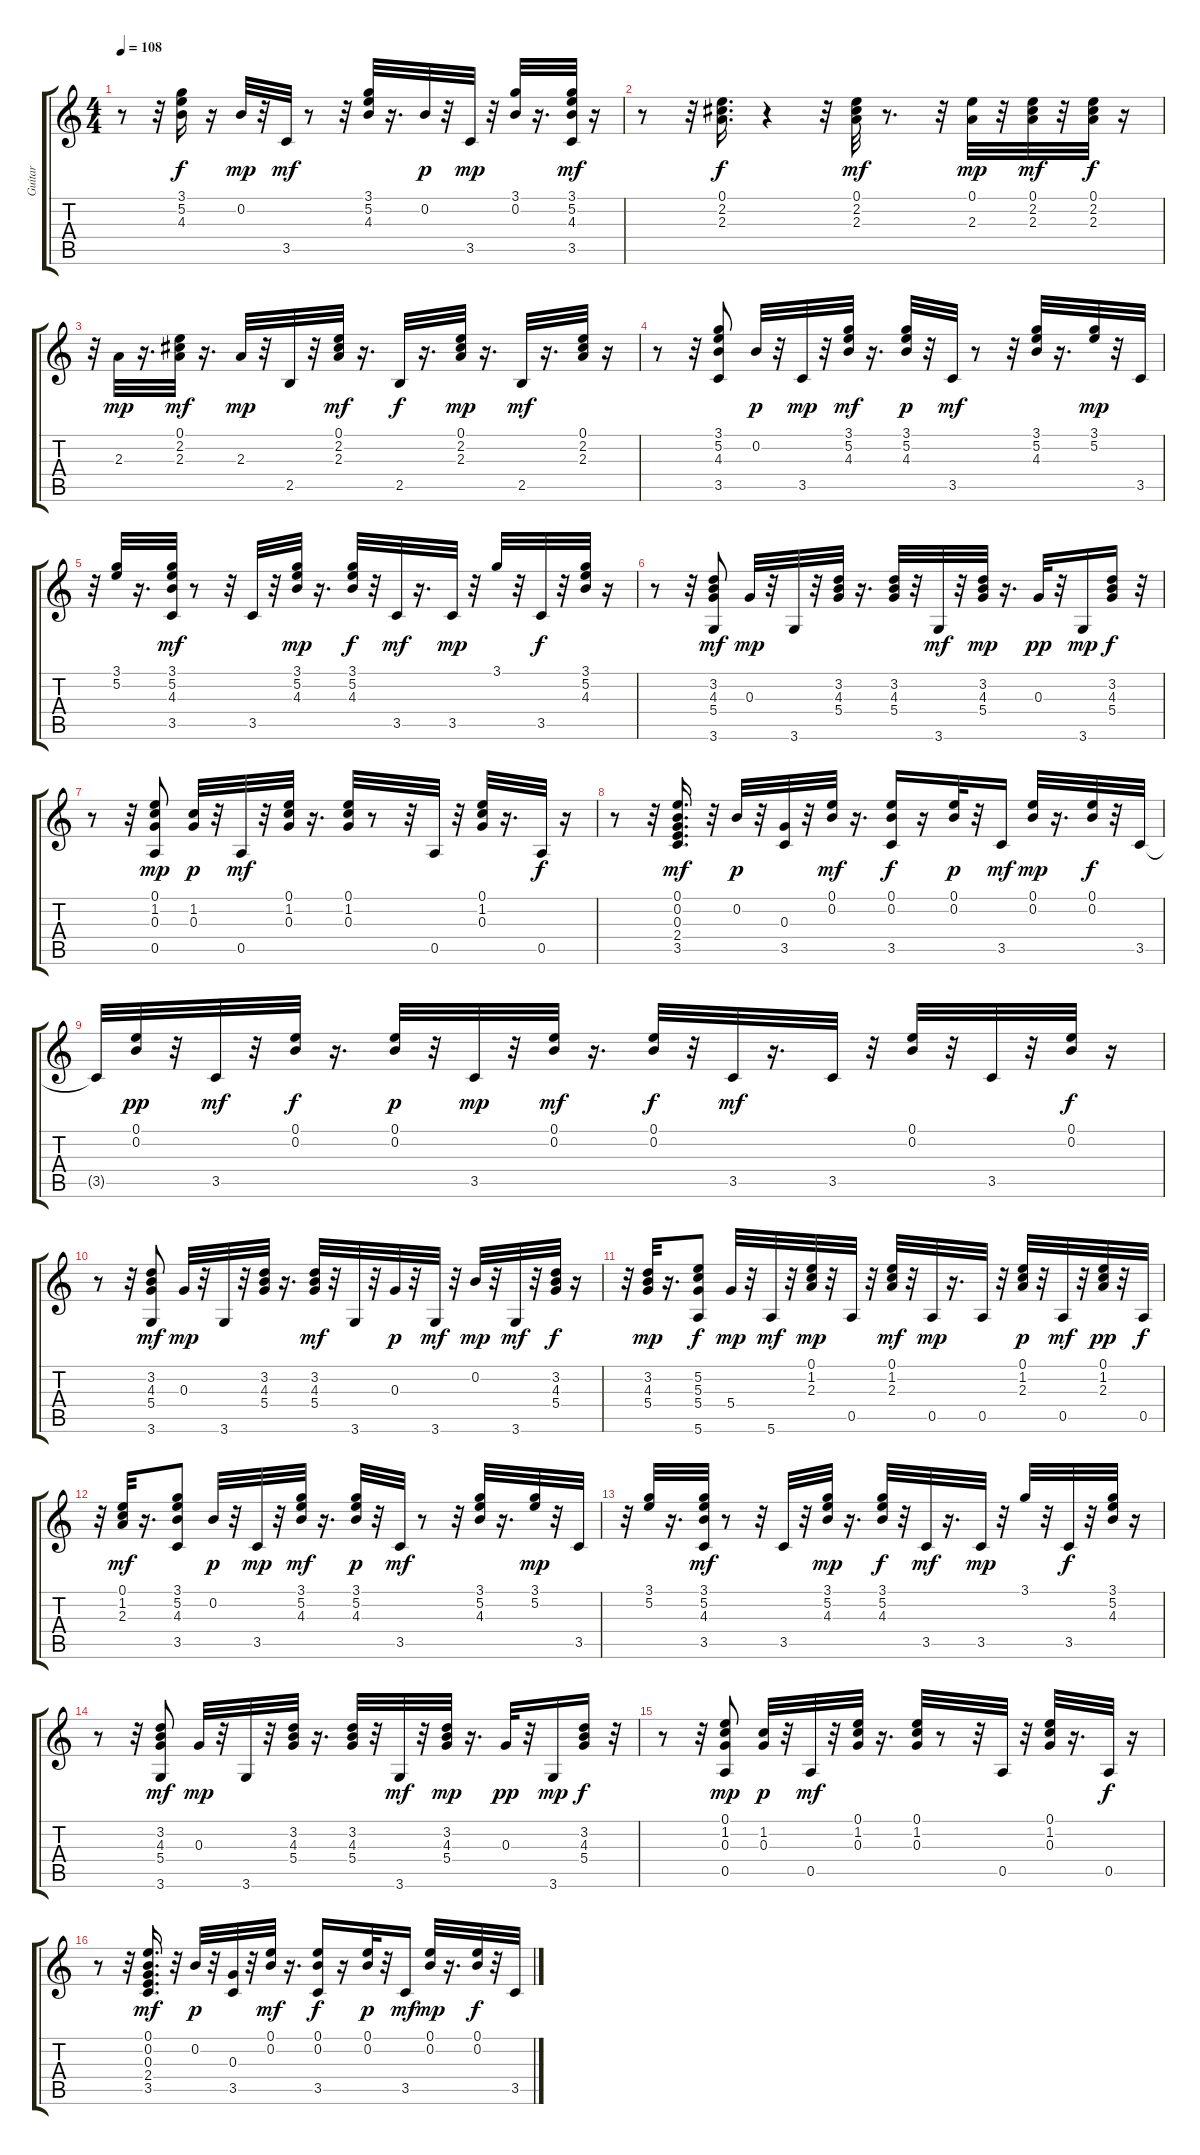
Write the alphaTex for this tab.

\track ("Guitar" "Guitar") {instrument electricguitarjazz}
\staff {score tabs}
\tuning (E4 B3 G3 D3 A2 E2) {hide}
\ts (4 4)
\tempo 108
\clef g2
\ks c
r.8{dy mf} r.32 (3.1 5.2 4.3).16{dy f} r.16 0.2.32{dy mp} r.32 3.5.32{dy mf} r.8 r.32 (3.1 5.2 4.3).32 r.16{d} 0.2.32{dy p} r.32 3.5.32{dy mp} r.32 (3.1 0.2).32 r.16{d} (3.1 5.2 4.3 3.5).32{dy mf} r.16 |
r.8 r.32 (0.1 2.2 2.3).16{d dy f} r.4 r.32 (0.1 2.2 2.3).32{dy mf} r.8{d} r.32 (0.1 2.3).32{dy mp} r.32 (0.1 2.2 2.3).32{dy mf} r.32 (0.1 2.2 2.3).32{dy f} r.16 |
r.32 2.3.32{dy mp} r.16{d} (0.1 2.2 2.3).32{dy mf} r.16{d} 2.3.32{dy mp} r.32 2.5.32 r.32 (0.1 2.2 2.3).32{dy mf} r.16{d} 2.5.32{dy f} r.16{d} (0.1 2.2 2.3).32{dy mp} r.16{d} 2.5.32{dy mf} r.16{d} (0.1 2.2 2.3).32 r.16 |
r.8 r.32 (3.1 5.2 4.3 3.5).8 0.2.32{dy p} r.32 3.5.32{dy mp} r.32 (3.1 5.2 4.3).32{dy mf} r.16{d} (3.1 5.2 4.3).32{dy p} r.32 3.5.32{dy mf} r.8 r.32 (3.1 5.2 4.3).32 r.16{d} (3.1 5.2).32{dy mp} r.32 3.5.32 |
r.32 (3.1 5.2).32 r.16{d} (3.1 5.2 4.3 3.5).32{dy mf} r.8 r.32 3.5.32 r.32 (3.1 5.2 4.3).32{dy mp} r.16{d} (3.1 5.2 4.3).32{dy f} r.32 3.5.32{dy mf} r.16{d} 3.5.32{dy mp} r.32 3.1.32 r.32 3.5.32{dy f} r.32 (3.1 5.2 4.3).32 r.16 |
r.8 r.32 (3.2 4.3 5.4 3.6).8{dy mf} 0.3.32{dy mp} r.32 3.6.32 r.32 (3.2 4.3 5.4).32 r.16{d} (3.2 4.3 5.4).32 r.32 3.6.32{dy mf} r.32 (3.2 4.3 5.4).32{dy mp} r.16{d} 0.3.32{dy pp} r.32 3.6.16{dy mp} (3.2 4.3 5.4).16{dy f} r.32 |
r.8 r.32 (0.1 1.2 0.3 0.5).8{dy mp} (1.2 0.3).32{dy p} r.32 0.5.32{dy mf} r.32 (0.1 1.2 0.3).32 r.16{d} (0.1 1.2 0.3).32 r.8 r.32 0.5.32 r.32 (0.1 1.2 0.3).32 r.16{d} 0.5.32{dy f} r.16 |
r.8 r.32 (0.1 0.2 0.3 2.4 3.5).16{d dy mf} r.32 0.2.32{dy p} r.32 (0.3 3.5).32 r.32 (0.1 0.2).32{dy mf} r.16{d} (0.1 0.2 3.5).16{dy f} r.16 (0.1 0.2).32{dy p} r.32 3.5.16{dy mf} (0.1 0.2).32{dy mp} r.16{d} (0.1 0.2).32{dy f} r.32 3.5.32 |
3.5{t}.32 (0.1 0.2).32{dy pp} r.32 3.5.32{dy mf} r.32 (0.1 0.2).32{dy f} r.16{d} (0.1 0.2).32{dy p} r.32 3.5.32{dy mp} r.32 (0.1 0.2).32{dy mf} r.16{d} (0.1 0.2).32{dy f} r.32 3.5.32{dy mf} r.16{d} 3.5.32 r.32 (0.1 0.2).32 r.32 3.5.32 r.32 (0.1 0.2).32{dy f} r.16 |
r.8 r.32 (3.2 4.3 5.4 3.6).8{dy mf} 0.3.32{dy mp} r.32 3.6.32 r.32 (3.2 4.3 5.4).32 r.16{d} (3.2 4.3 5.4).32{dy mf} r.32 3.6.32 r.32 0.3.32{dy p} r.32 3.6.32{dy mf} r.32 0.2.32{dy mp} r.32 3.6.32{dy mf} r.32 (3.2 4.3 5.4).32{dy f} r.16 |
r.32 (3.2 4.3 5.4).32{dy mp} r.16{d} (5.2 5.3 5.4 5.6).8{dy f} 5.4.32{dy mp} r.32 5.6.32{dy mf} r.32 (0.1 1.2 2.3).32{dy mp} r.32 0.5.32 r.32 (0.1 1.2 2.3).32{dy mf} r.32 0.5.32{dy mp} r.16{d} 0.5.32 r.32 (0.1 1.2 2.3).32{dy p} r.32 0.5.32{dy mf} r.32 (0.1 1.2 2.3).32{dy pp} r.32 0.5.32{dy f} |
r.32 (0.1 1.2 2.3).32{dy mf} r.16{d} (3.1 5.2 4.3 3.5).8 0.2.32{dy p} r.32 3.5.32{dy mp} r.32 (3.1 5.2 4.3).32{dy mf} r.16{d} (3.1 5.2 4.3).32{dy p} r.32 3.5.32{dy mf} r.8 r.32 (3.1 5.2 4.3).32 r.16{d} (3.1 5.2).32{dy mp} r.32 3.5.32 |
r.32 (3.1 5.2).32 r.16{d} (3.1 5.2 4.3 3.5).32{dy mf} r.8 r.32 3.5.32 r.32 (3.1 5.2 4.3).32{dy mp} r.16{d} (3.1 5.2 4.3).32{dy f} r.32 3.5.32{dy mf} r.16{d} 3.5.32{dy mp} r.32 3.1.32 r.32 3.5.32{dy f} r.32 (3.1 5.2 4.3).32 r.16 |
r.8 r.32 (3.2 4.3 5.4 3.6).8{dy mf} 0.3.32{dy mp} r.32 3.6.32 r.32 (3.2 4.3 5.4).32 r.16{d} (3.2 4.3 5.4).32 r.32 3.6.32{dy mf} r.32 (3.2 4.3 5.4).32{dy mp} r.16{d} 0.3.32{dy pp} r.32 3.6.16{dy mp} (3.2 4.3 5.4).16{dy f} r.32 |
r.8 r.32 (0.1 1.2 0.3 0.5).8{dy mp} (1.2 0.3).32{dy p} r.32 0.5.32{dy mf} r.32 (0.1 1.2 0.3).32 r.16{d} (0.1 1.2 0.3).32 r.8 r.32 0.5.32 r.32 (0.1 1.2 0.3).32 r.16{d} 0.5.32{dy f} r.16 |
r.8 r.32 (0.1 0.2 0.3 2.4 3.5).16{d dy mf} r.32 0.2.32{dy p} r.32 (0.3 3.5).32 r.32 (0.1 0.2).32{dy mf} r.16{d} (0.1 0.2 3.5).16{dy f} r.16 (0.1 0.2).32{dy p} r.32 3.5.16{dy mf} (0.1 0.2).32{dy mp} r.16{d} (0.1 0.2).32{dy f} r.32 3.5.32
